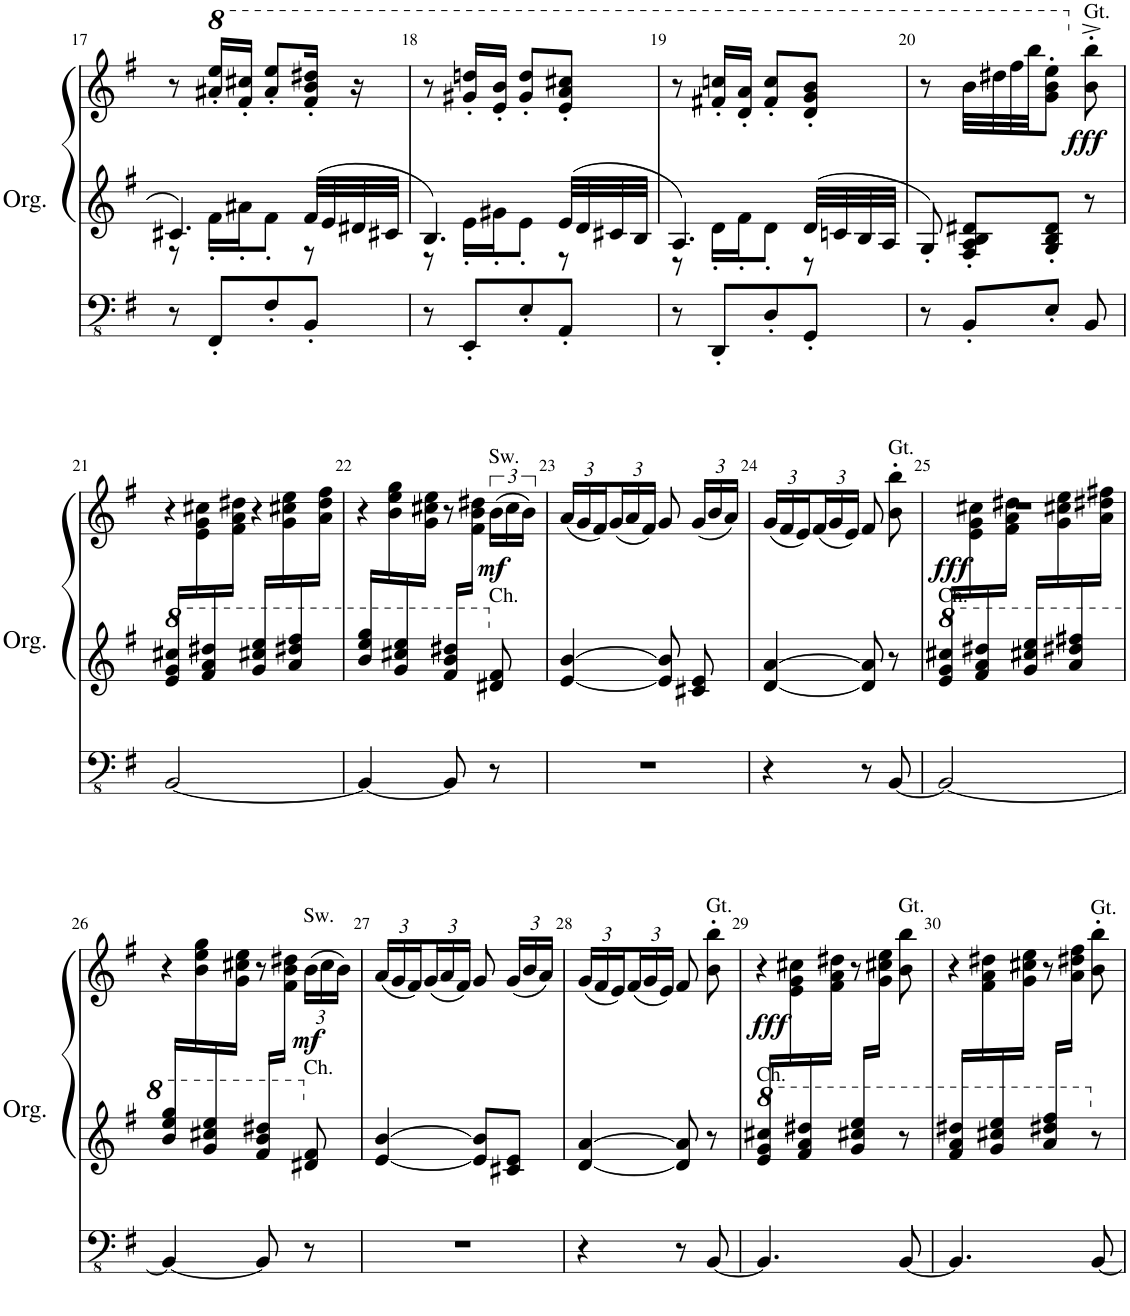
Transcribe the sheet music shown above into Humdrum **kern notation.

**kern	**kern	**kern	**dynam
*part1	*part1	*part1	*part1
*staff3	*staff2	*staff1	*staff1/2/3
*I"Orgue à tuyaux	*	*	*
*I'Org.	*	*	*
!!LO:PB:g=z
*clefFv4	*clefG2	*clefG2	*
*k[f#]	*k[f#]	*k[f#]	*
*M2/4	*M2/4	*M2/4	*
=17	=17	=17	=17
*	*^	*	*
8r	4.c#X/	8r	8r	.
*	*	*	*8va	*
8FFF#'/L	.	16f#'\LL	16aa#X/' 16eee/'LL	.
.	.	16a#X'\J	16ff#/' 16ccc#X/'JJ	.
8FF#'/	.	8f#'\J	8aa#/' 8eee/'L	.
8BBB'/J	32f#/LLL	8r	16ff#/' 16bb/' 16ddd#X/'Jk	.
.	32e/	.	.	.
.	32d#X/	.	16r	.
.	32c#X/JJJ	.	.	.
=18	=18	=18	=18	=18
8r	4.B/	8r	8r	.
8EEE'/L	.	16e'\LL	16gg#X/' 16dddn/'LL	.
.	.	16g#X'\J	16ee/' 16bb/'JJ	.
8EE'/	.	8e'\J	8gg#/' 8ddd/'L	.
8AAA'/J	32e/LLL	8r	8ee/' 8aa/' 8ccc#X/'J	.
.	32d/	.	.	.
.	32c#X/	.	.	.
.	32B/JJJ	.	.	.
=19	=19	=19	=19	=19
8r	4.A/	8r	8r	.
8DDD'/L	.	16d'\LL	16ff#X/' 16cccn/'LL	.
.	.	16f#'\J	16dd/' 16aa/'JJ	.
8DD'/	.	8d'\J	8ff#/' 8ccc/'L	.
8GGG'/J	32d/LLL	8r	8dd/' 8gg/' 8bb/'J	.
.	32cn/	.	.	.
.	32B/	.	.	.
.	32A/JJJ	.	.	.
*	*v	*v	*	*
=20	=20	=20	=20
8r	8G'/	8r	.
8BBB'/L	8F#/' 8A/' 8B/' 8d#X/'L	32bb\LLL	.
.	.	32ddd#X\	.
.	.	32fff#\	.
.	.	32bbb\JJ	.
8EE'/J	8G/' 8B/' 8d#/'J	8gg\' 8bb\' 8eee\'J	.
*	*	*X8va	*
!	!	!LO:TX:a:t=Gt.	!
!	!	!	!LO:DY:b
8BBB/	8r	8b\'^ 8bb\'^	fff
!!LO:LB:g=z
=21	=21	=21	=21
*	*8va	*	*
*	*	*^	*
[2BBB/	16ee/ 16gg/ 16ccc#X/LL	4r	16ryy	.
.	16ryy	.	16ee\ 16gg\ 16ccc#X\	.
.	16ff#/ 16aa/ 16ddd#X/	.	16ryy	.
.	16ryy	.	16ff#\ 16aa\ 16ddd#X\JJ	.
.	16gg/ 16ccc#X/ 16eee/LL	4r	16ryy	.
.	16ryy	.	16gg\ 16ccc#X\ 16eee\	.
.	16aa/ 16ddd#X/ 16fff#/	.	16ryy	.
.	16ryy	.	16aa\ 16ddd#\ 16fff#\JJ	.
=22	=22	=22	=22	=22
4BBB/_	16bb/ 16eee/ 16ggg/LL	4r	16ryy	.
.	16ryy	.	16bb\ 16eee\ 16ggg\	.
.	16gg/ 16ccc#X/ 16eee/	.	16ryy	.
.	16ryy	.	16gg\ 16ccc#X\ 16eee\JJ	.
8BBB/]	16ff#/ 16bb/ 16ddd#X/LL	8r	16ryy	.
.	16ryy	.	16ff#\ 16bb\ 16ddd#X\JJ	.
*	*	*X8va	*	*
!	!	!LO:TX:a:t=Sw.	!	!
!	!LO:TX:a:t=Ch.	!	!	!
!	!	!	!	!LO:DY:b
8r	8d#X/ 8f#/	(>24b\LL	8ryy	mf
.	.	24cc#\	.	.
.	.	24b\JJ)	.	.
*	*	*v	*v	*
=23	=23	=23	=23
*	*	*Xbrackettup	*
2r	[4e/ [4b/	(24a/LL	.
.	.	24g/	.
.	.	24f#/)	.
.	.	(24g/	.
.	.	24a/	.
.	.	24f#/JJ)	.
.	8e/] 8b/]	8g/	.
.	8c#X/ 8e/	(24g/LL	.
.	.	24b/	.
.	.	24a/JJ)	.
=24	=24	=24	=24
4r	[4d/ [4a/	(24g/LL	.
.	.	24f#/	.
.	.	24e/)	.
.	.	(24f#/	.
.	.	24g/	.
.	.	24e/JJ)	.
8r	8d/] 8a/]	8f#/	.
!	!	!LO:TX:a:t=Gt.	!
[8BBB/	8r	8b\' 8bb\'	.
=25	=25	=25	=25
*	*8va	*	*
*	*	*^	*
!	!LO:TX:a:t=Ch.	!	!	!
!	!	!	!	!LO:DY:b
2BBB/_	16ee/ 16gg/ 16ccc#X/LL	2r	16ryy	fff
.	16ryy	.	16ee\ 16gg\ 16ccc#X\	.
.	16ff#/ 16aa/ 16ddd#X/	.	16ryy	.
.	16ryy	.	16ff#\ 16aa\ 16ddd#X\JJ	.
.	16gg/ 16ccc#X/ 16eee/LL	.	16ryy	.
.	16ryy	.	16gg\ 16ccc#X\ 16eee\	.
.	16aa/ 16ddd#X/ 16fff#X/	.	16ryy	.
.	16ryy	.	16aa\ 16ddd#X\ 16fff#X\JJ	.
!!LO:LB:g=z	!!
=26	=26	=26	=26	=26
4BBB/_	16bb/ 16eee/ 16ggg/LL	4r	16ryy	.
.	16ryy	.	16bb\ 16eee\ 16ggg\	.
.	16gg/ 16ccc#X/ 16eee/	.	16ryy	.
.	16ryy	.	16gg\ 16ccc#X\ 16eee\JJ	.
8BBB/]	16ff#/ 16bb/ 16ddd#X/LL	8r	16ryy	.
.	16ryy	.	16ff#\ 16bb\ 16ddd#X\JJ	.
*	*	*X8va	*	*
!	!	!LO:TX:a:t=Sw.	!	!
!	!LO:TX:a:t=Ch.	!	!	!
!	!	!	!	!LO:DY:b
8r	8d#X/ 8f#/	(24b\LL	8ryy	mf
.	.	24cc#\	.	.
.	.	24b\JJ)	.	.
*	*	*v	*v	*
=27	=27	=27	=27
2r	[4e/ [4b/	(24a/LL	.
.	.	24g/	.
.	.	24f#/)	.
.	.	(24g/	.
.	.	24a/	.
.	.	24f#/JJ)	.
.	8e/] 8b/]L	8g/	.
.	8c#X/ 8e/J	(24g/LL	.
.	.	24b/	.
.	.	24a/JJ)	.
=28	=28	=28	=28
4r	[4d/ [4a/	(24g/LL	.
.	.	24f#/	.
.	.	24e/)	.
.	.	(24f#/	.
.	.	24g/	.
.	.	24e/JJ)	.
8r	8d/] 8a/]	8f#/	.
!	!	!LO:TX:a:t=Gt.	!
[8BBB/	8r	8b\' 8bb\'	.
=29	=29	=29	=29
*	*8va	*	*
*	*	*^	*
!	!LO:TX:a:t=Ch.	!	!	!
!	!	!	!	!LO:DY:b
4.BBB/]	16ee/ 16gg/ 16ccc#X/LL	4r	16ryy	fff
.	16ryy	.	16ee\ 16gg\ 16ccc#X\	.
.	16ff#/ 16aa/ 16ddd#X/	.	16ryy	.
.	16ryy	.	16ff#\ 16aa\ 16ddd#X\JJ	.
.	16gg/ 16ccc#X/ 16eee/LL	8r	16ryy	.
.	16ryy	.	16gg\ 16ccc#X\ 16eee\JJ	.
!	!	!LO:TX:a:t=Gt.	!	!
[8BBB/	8r	8b\ 8bb\	8ryy	.
=30	=30	=30	=30	=30
4.BBB/]	16ff#/ 16aa/ 16ddd#X/LL	4r	16ryy	.
.	16ryy	.	16ff#\ 16aa\ 16ddd#X\	.
.	16gg/ 16ccc#X/ 16eee/	.	16ryy	.
.	16ryy	.	16gg\ 16ccc#X\ 16eee\JJ	.
.	16aa/ 16ddd#X/ 16fff#/LL	8r	16ryy	.
.	16ryy	.	16aa\ 16ddd#X\ 16fff#\JJ	.
*	*	*X8va	*	*
!	!	!LO:TX:a:t=Gt.	!	!
[8BBB/	8r	8b\' 8bb\'	8ryy	.
*	*	*v	*v	*
=	=	=	=
*-	*-	*-	*-
